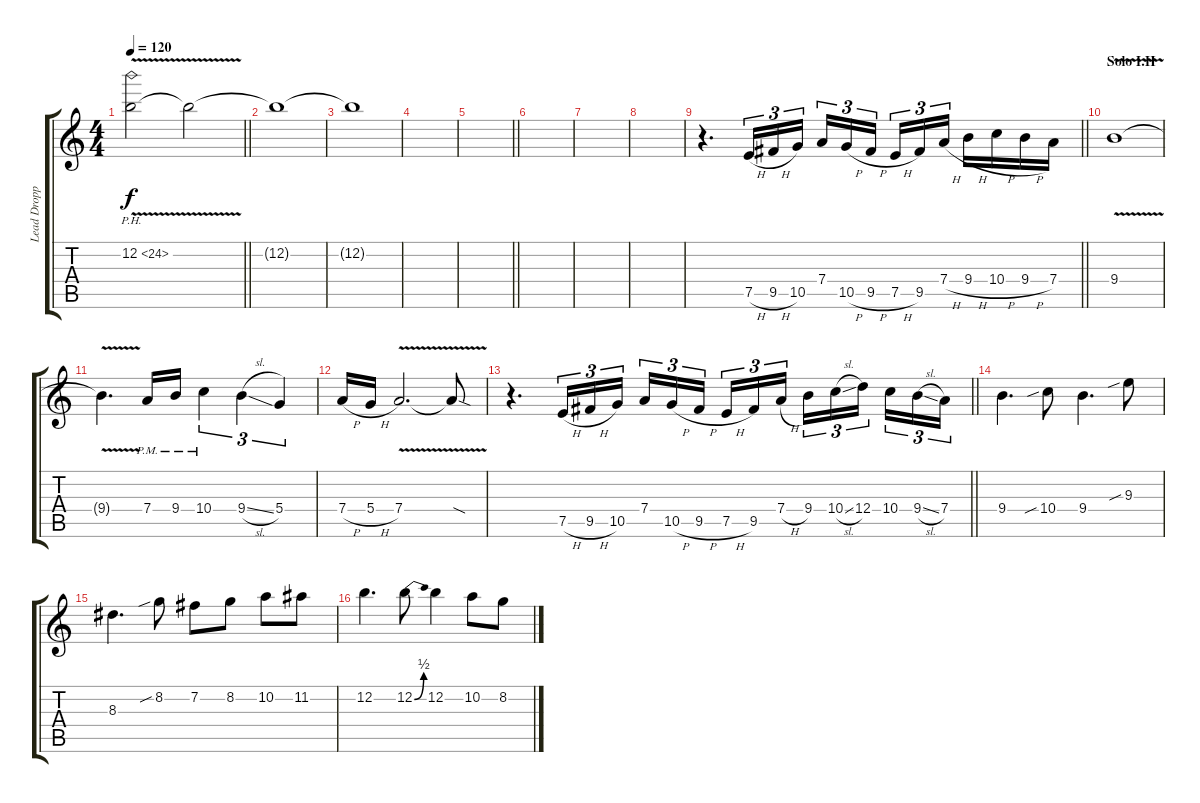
\track ("Lead Dropped D " "Lead Dropp") {instrument distortionguitar}
\staff {score tabs}
\tuning (E4 B3 G3 D3 A2 D2) {hide}
\ts (4 4)
\tempo 120
\clef g2
\barLineRight lightlight
\ks c
12.2{ph 12 v}.2{dy f} 12.2{t}.2{volume 0} |
\section ("" "")
12.2{t}.1 |
12.2{t}.1 |
|
\barLineRight lightlight
|
|
|
|
\barLineRight lightlight
r.4{d volume 16} 7.5{h}.16{tu (3 2)} 9.5{h}.16{tu (3 2)} 10.5.16{tu (3 2)} 7.4.16{tu (3 2)} 10.5{h}.16{tu (3 2)} 9.5{h}.16{tu (3 2) beam splitsecondary} 7.5{h}.16{tu (3 2)} 9.5.16{tu (3 2)} 7.4{h}.16{tu (3 2)} 9.4{h}.16 10.4{h}.16 9.4{h}.16 7.4.16 |
\section ("" "Solo I.II")
9.4{v}.1 |
9.4{t}.4{d} 7.4{pm}.16 9.4{pm}.16 10.4{pm}.4{tu (3 2)} 9.4{sl}.4{tu (3 2)} 5.4.4{tu (3 2)} |
7.4{h}.16 5.4{h}.16 7.4{v}.2{d} 7.4{sod t}.8 |
\barLineRight lightlight
r.4{d} 7.5{h}.16{tu (3 2)} 9.5{h}.16{tu (3 2)} 10.5.16{tu (3 2)} 7.4.16{tu (3 2)} 10.5{h}.16{tu (3 2)} 9.5{h}.16{tu (3 2) beam splitsecondary} 7.5{h}.16{tu (3 2)} 9.5.16{tu (3 2)} 7.4{h}.16{tu (3 2)} 9.4.16{tu (3 2)} 10.4{sl}.16{tu (3 2)} 12.4.16{tu (3 2) beam splitsecondary} 10.4.16{tu (3 2)} 9.4{sl}.16{tu (3 2)} 7.4.16{tu (3 2)} |
9.4.4{d} 10.4{sib}.8 9.4.4{d} 9.3{sib}.8 |
8.3.4{d} 8.2{sib}.8 7.2.8 8.2.8 10.2.8 11.2.8 |
12.2.4{d} 12.2{be (bend 0 0 60 2)}.8 12.2.4 10.2.8 8.2.8
